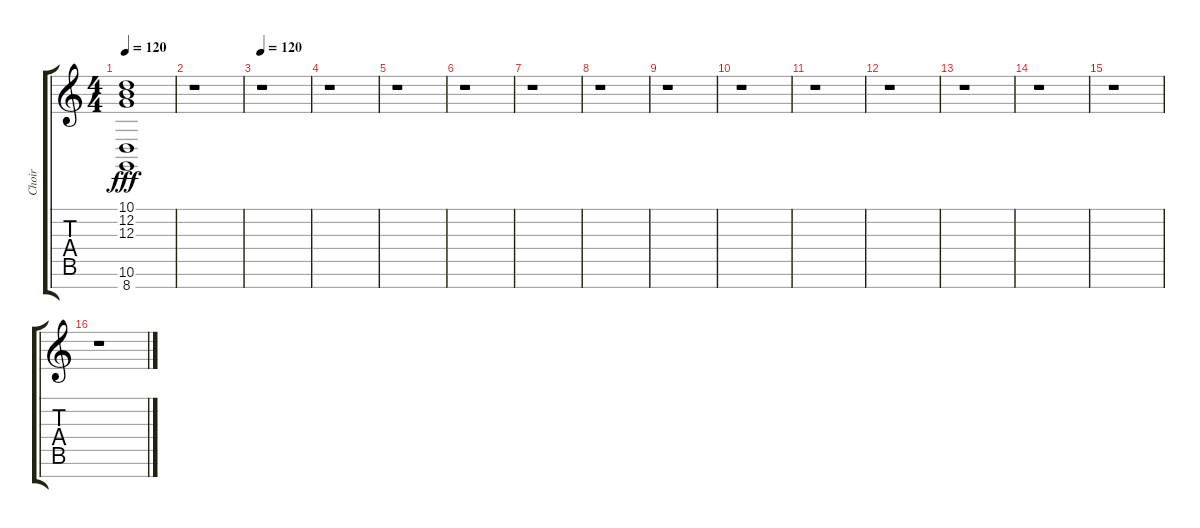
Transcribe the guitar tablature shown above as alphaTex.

\track ("Choir" "Choir") {instrument choiraahs}
\staff {score tabs}
\tuning (E4 B3 G3 D3 A2 E2 B1) {hide}
\ts (4 4)
\tempo 120
\clef g2
\ks c
(10.1 12.2 12.3 10.6 8.7).1{dy fff} |
r.1 |
\tempo 120
r.1 |
r.1 |
r.1 |
r.1 |
r.1 |
r.1 |
r.1 |
r.1 |
r.1 |
r.1 |
r.1 |
r.1 |
r.1 |
r.1
